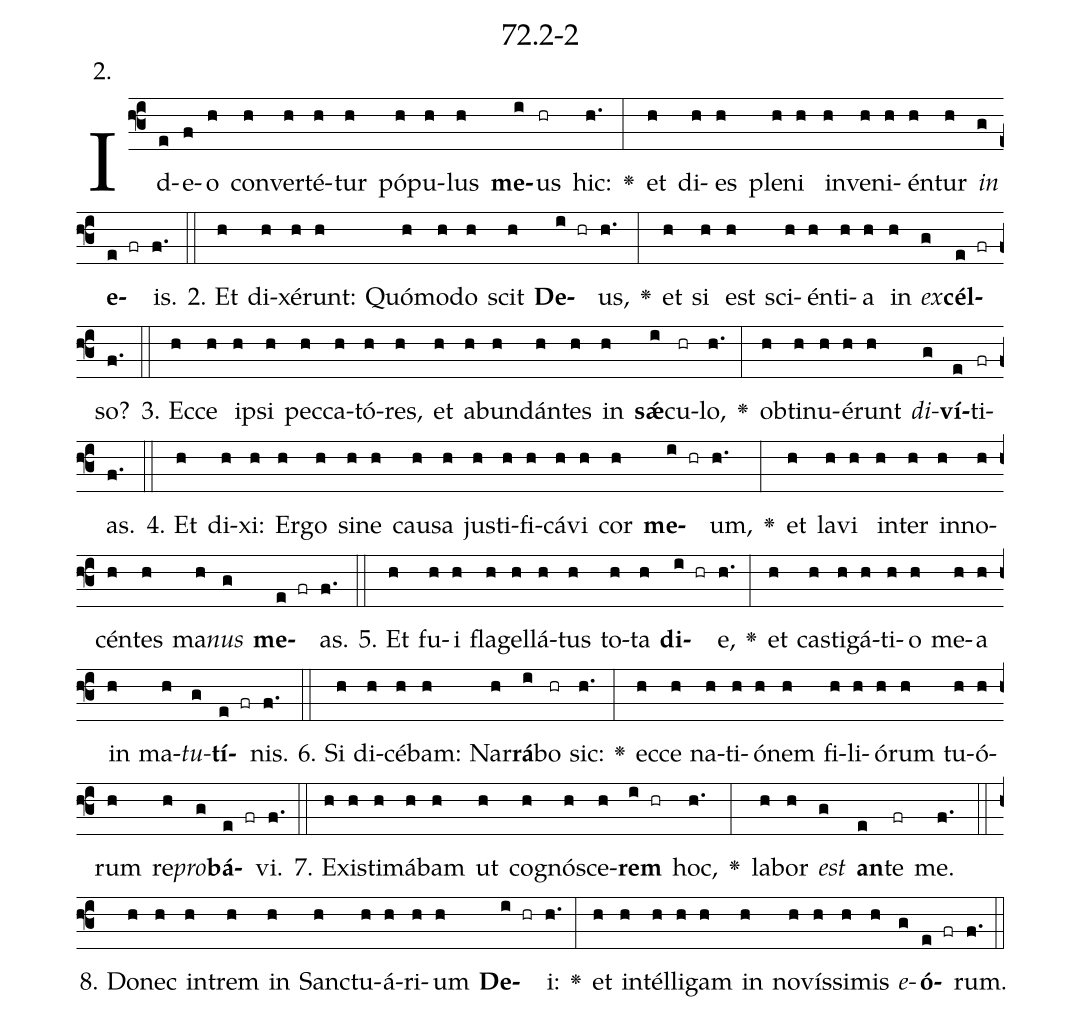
name: 72.2-2;
annotation: 2.;
%%
(f3)Id(e)e(f)o(h) con(h)ver(h)té(h)tur(h) pó(h)pu(h)lus(h) <b>me</b>(i)us(hr) hic:(h.) <v>\greheightstar</v>(:) et(h) di(h)es(h) ple(h)ni(h) in(h)ve(h)ni(h)én(h)tur(h) <i>in</i>(g) <b>e</b>(e fr)is.(f.) (::)
2. Et(h) di(h)xé(h)runt:(h) Quó(h)mo(h)do(h) scit(h) <b>De</b>(i hr)us,(h.) <v>\greheightstar</v>(:) et(h) si(h) est(h) sci(h)én(h)ti(h)a(h) in(h) <i>ex</i>(g)<b>cél</b>(e fr)so?(f.) (::)
3. Ec(h)ce(h) ip(h)si(h) pec(h)ca(h)tó(h)res,(h) et(h) ab(h)un(h)dán(h)tes(h) in(h) <b>sǽ</b>(i)cu(hr)lo,(h.) <v>\greheightstar</v>(:) ob(h)ti(h)nu(h)é(h)runt(h) <i>di</i>(g)<b>ví</b>(e)ti(fr)as.(f.) (::)
4. Et(h) di(h)xi:(h) Er(h)go(h) si(h)ne(h) cau(h)sa(h) jus(h)ti(h)fi(h)cá(h)vi(h) cor(h) <b>me</b>(i hr)um,(h.) <v>\greheightstar</v>(:) et(h) la(h)vi(h) in(h)ter(h) in(h)no(h)cén(h)tes(h) ma(h)<i>nus</i>(g) <b>me</b>(e fr)as.(f.) (::)
5. Et(h) fu(h)i(h) fla(h)gel(h)lá(h)tus(h) to(h)ta(h) <b>di</b>(i hr)e,(h.) <v>\greheightstar</v>(:) et(h) cas(h)ti(h)gá(h)ti(h)o(h) me(h)a(h) in(h) ma(h)<i>tu</i>(g)<b>tí</b>(e fr)nis.(f.) (::)
6. Si(h) di(h)cé(h)bam:(h) Nar(h)<b>rá</b>(i)bo(hr) sic:(h.) <v>\greheightstar</v>(:) ec(h)ce(h) na(h)ti(h)ó(h)nem(h) fi(h)li(h)ó(h)rum(h) tu(h)ó(h)rum(h) re(h)<i>pro</i>(g)<b>bá</b>(e fr)vi.(f.) (::)
7. Ex(h)is(h)ti(h)má(h)bam(h) ut(h) co(h)gnó(h)sce(h)<b>rem</b>(i hr) hoc,(h.) <v>\greheightstar</v>(:) la(h)bor(h) <i>est</i>(g) <b>an</b>(e)te(fr) me.(f.) (::)
8. Do(h)nec(h) in(h)trem(h) in(h) Sanc(h)tu(h)á(h)ri(h)um(h) <b>De</b>(i hr)i:(h.) <v>\greheightstar</v>(:) et(h) in(h)tél(h)li(h)gam(h) in(h) no(h)vís(h)si(h)mis(h) <i>e</i>(g)<b>ó</b>(e fr)rum.(f.) (::)
